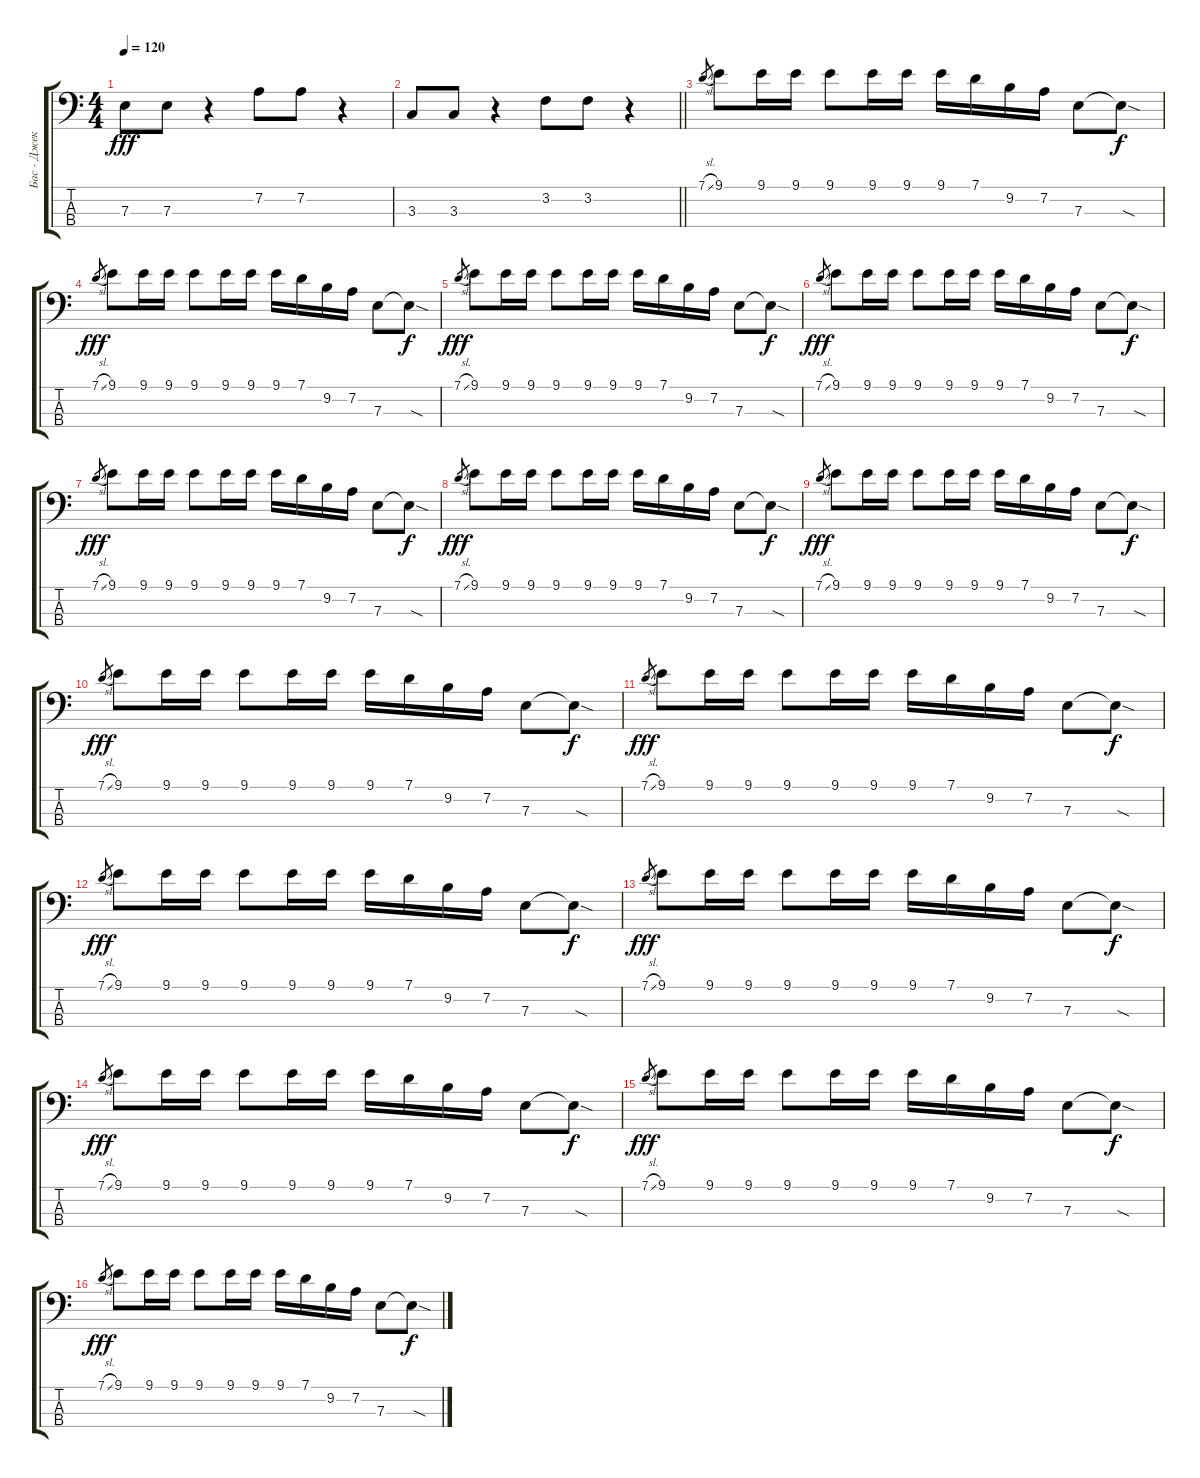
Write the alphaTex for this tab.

\track ("Бас - Джек Лоуренс" "Бас - Джек") {instrument electricbassfinger}
\staff {score tabs}
\tuning (G2 D2 A1 E1) {hide}
\ts (4 4)
\tempo 120
\clef f4
\ks c
7.3.8{dy fff} 7.3.8 r.4 7.2.8 7.2.8 r.4 |
\barLineRight lightlight
3.3.8 3.3.8 r.4 3.2.8 3.2.8 r.4 |
7.1{sl}.8{gr} 9.1.8 9.1.16 9.1.16 9.1.8 9.1.16 9.1.16 9.1.16 7.1.16 9.2.16 7.2.16 7.3.8 7.3{sod t}.8{dy f} |
7.1{sl}.8{gr dy fff} 9.1.8 9.1.16 9.1.16 9.1.8 9.1.16 9.1.16 9.1.16 7.1.16 9.2.16 7.2.16 7.3.8 7.3{sod t}.8{dy f} |
7.1{sl}.8{gr dy fff} 9.1.8 9.1.16 9.1.16 9.1.8 9.1.16 9.1.16 9.1.16 7.1.16 9.2.16 7.2.16 7.3.8 7.3{sod t}.8{dy f} |
7.1{sl}.8{gr dy fff} 9.1.8 9.1.16 9.1.16 9.1.8 9.1.16 9.1.16 9.1.16 7.1.16 9.2.16 7.2.16 7.3.8 7.3{sod t}.8{dy f} |
7.1{sl}.8{gr dy fff} 9.1.8 9.1.16 9.1.16 9.1.8 9.1.16 9.1.16 9.1.16 7.1.16 9.2.16 7.2.16 7.3.8 7.3{sod t}.8{dy f} |
7.1{sl}.8{gr dy fff} 9.1.8 9.1.16 9.1.16 9.1.8 9.1.16 9.1.16 9.1.16 7.1.16 9.2.16 7.2.16 7.3.8 7.3{sod t}.8{dy f} |
7.1{sl}.8{gr dy fff} 9.1.8 9.1.16 9.1.16 9.1.8 9.1.16 9.1.16 9.1.16 7.1.16 9.2.16 7.2.16 7.3.8 7.3{sod t}.8{dy f} |
7.1{sl}.8{gr dy fff} 9.1.8 9.1.16 9.1.16 9.1.8 9.1.16 9.1.16 9.1.16 7.1.16 9.2.16 7.2.16 7.3.8 7.3{sod t}.8{dy f} |
7.1{sl}.8{gr dy fff} 9.1.8 9.1.16 9.1.16 9.1.8 9.1.16 9.1.16 9.1.16 7.1.16 9.2.16 7.2.16 7.3.8 7.3{sod t}.8{dy f} |
7.1{sl}.8{gr dy fff} 9.1.8 9.1.16 9.1.16 9.1.8 9.1.16 9.1.16 9.1.16 7.1.16 9.2.16 7.2.16 7.3.8 7.3{sod t}.8{dy f} |
7.1{sl}.8{gr dy fff} 9.1.8 9.1.16 9.1.16 9.1.8 9.1.16 9.1.16 9.1.16 7.1.16 9.2.16 7.2.16 7.3.8 7.3{sod t}.8{dy f} |
7.1{sl}.8{gr dy fff} 9.1.8 9.1.16 9.1.16 9.1.8 9.1.16 9.1.16 9.1.16 7.1.16 9.2.16 7.2.16 7.3.8 7.3{sod t}.8{dy f} |
7.1{sl}.8{gr dy fff} 9.1.8 9.1.16 9.1.16 9.1.8 9.1.16 9.1.16 9.1.16 7.1.16 9.2.16 7.2.16 7.3.8 7.3{sod t}.8{dy f} |
7.1{sl}.8{gr dy fff} 9.1.8 9.1.16 9.1.16 9.1.8 9.1.16 9.1.16 9.1.16 7.1.16 9.2.16 7.2.16 7.3.8 7.3{sod t}.8{dy f}
